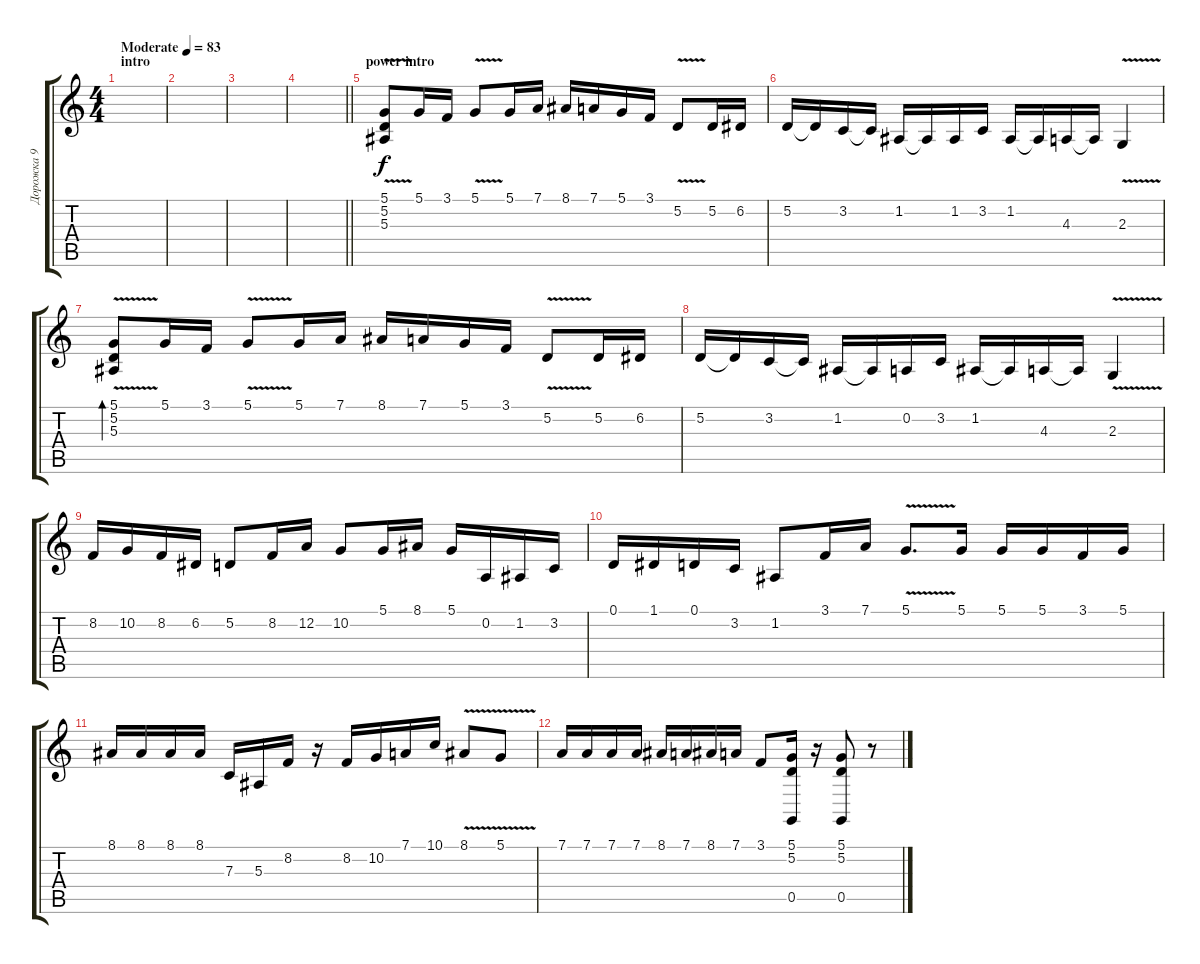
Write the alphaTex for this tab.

\track ("Дорожка 9" "Дорожка 9") {instrument accordion}
\staff {score tabs}
\tuning (D4 A3 F3 C3 G2 D2) {hide}
\ts (4 4)
\section ("" "intro")
\tempo (83 "Moderate")
\clef g2
\ks c
|
|
|
\barLineRight lightlight
|
\section ("" "power intro")
(5.1{v} 5.2 5.3).8 5.1.16 3.1.16 5.1{v}.8 5.1.16 7.1.16 8.1.16 7.1.16 5.1.16 3.1.16 5.2{v}.8 5.2.16 6.2.16 |
5.2.16 5.2{t}.16 3.2.16 3.2{t}.16 1.2.16 1.2{t}.16 1.2.16 3.2.16 1.2.16 1.2{t}.16 4.3.16 4.3{t}.16 2.3{v}.4 |
(5.1{v} 5.2 5.3).8{bd 240} 5.1.16 3.1.16 5.1{v}.8 5.1.16 7.1.16 8.1.16 7.1.16 5.1.16 3.1.16 5.2{v}.8 5.2.16 6.2.16 |
5.2.16 5.2{t}.16 3.2.16 3.2{t}.16 1.2.16 1.2{t}.16 0.2.16 3.2.16 1.2.16 1.2{t}.16 4.3.16 4.3{t}.16 2.3{v}.4 |
8.2.16 10.2.16 8.2.16 6.2.16 5.2.8 8.2.16 12.2.16 10.2.8 5.1.16 8.1.16 5.1.16 0.2.16 1.2.16 3.2.16 |
0.1.16 1.1.16 0.1.16 3.2.16 1.2.8 3.1.16 7.1.16 5.1{v}.8{d} 5.1.16 5.1.16 5.1.16 3.1.16 5.1.16 |
8.1.16 8.1.16 8.1.16 8.1.16 7.3.16 5.3.16 8.2.16 r.16 8.2.16 10.2.16 7.1.16 10.1.16 8.1{v}.8 5.1{v}.8 |
7.1.16 7.1.16 7.1.16 7.1.16 8.1.16 7.1.16 8.1.16 7.1.16 3.1.8 (5.1 5.2 0.5).16 r.16 (5.1 5.2 0.5).8 r.8
